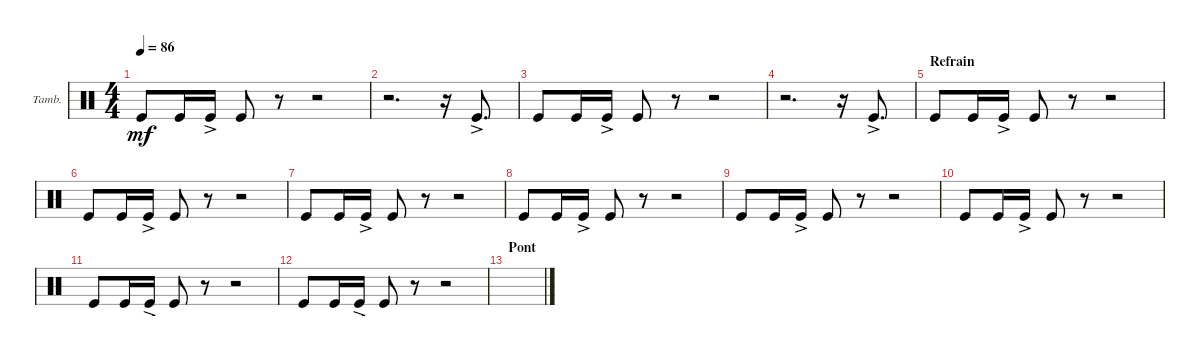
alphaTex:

\bracketExtendMode groupsimilarinstruments
\firstSystemTrackNameOrientation horizontal
\otherSystemsTrackNameOrientation horizontal
\track ("Nick Mason" "Tamb.") {multiBarRest instrument percussion}
\staff {score}
\articulation defaults
\ts (4 4)
\tempo 86
\clef neutral
\ks c "Kick (hit)".8{dy mf} "Kick (hit)".16 "Kick (hit)"{ac}.16 "Kick (hit)".8
r.8 r.2 |
r.2{d} r.16 "Kick (hit)"{ac}.8{d} |
"Kick (hit)".8 "Kick (hit)".16 "Kick (hit)"{ac}.16 "Kick (hit)".8 r.8 r.2 |
r.2{d} r.16 "Kick (hit)"{ac}.8{d} |
\section ("" "Refrain")
"Kick (hit)".8 "Kick (hit)".16 "Kick (hit)"{ac}.16 "Kick (hit)".8 r.8 r.2 |
"Kick (hit)".8 "Kick (hit)".16 "Kick (hit)"{ac}.16 "Kick (hit)".8 r.8 r.2 |
"Kick (hit)".8 "Kick (hit)".16 "Kick (hit)"{ac}.16 "Kick (hit)".8 r.8 r.2 |
"Kick (hit)".8 "Kick (hit)".16 "Kick (hit)"{ac}.16 "Kick (hit)".8 r.8 r.2 |
"Kick (hit)".8 "Kick (hit)".16 "Kick (hit)"{ac}.16 "Kick (hit)".8 r.8 r.2 |
"Kick (hit)".8 "Kick (hit)".16 "Kick (hit)"{ac}.16 "Kick (hit)".8 r.8 r.2 |
"Kick (hit)".8 "Kick (hit)".16 "Kick (hit)"{ac}.16 "Kick (hit)".8 r.8 r.2 |
"Kick (hit)".8 "Kick (hit)".16 "Kick (hit)"{ac}.16 "Kick (hit)".8 r.8 r.2 |
\section ("" "Pont")
